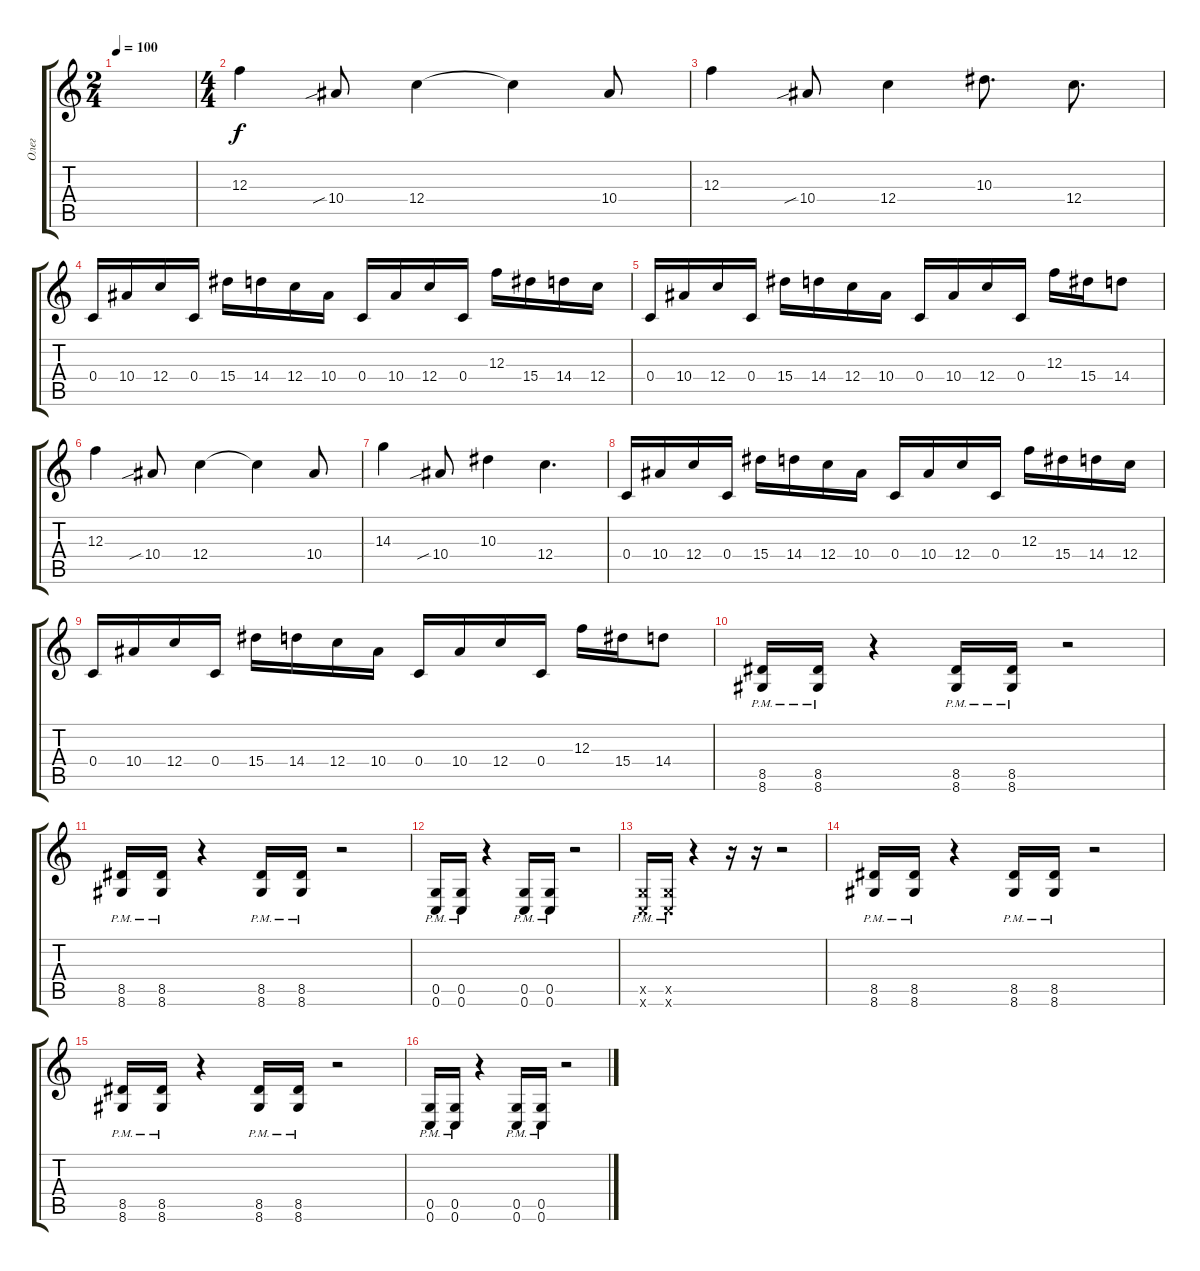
\track ("Олег" "Олег") {instrument distortionguitar}
\staff {score tabs}
\tuning (D4 A3 F3 C3 G2 C2) {hide}
\ts (2 4)
\tempo 100
\clef g2
\ks c
|
\ts (4 4)
12.3.4 10.4{sib}.8 12.4.4 12.4{t}.4 10.4.8 |
12.3.4 10.4{sib}.8 12.4.4 10.3.8{d} 12.4.8{d} |
0.4.16 10.4.16 12.4.16 0.4.16 15.4.16 14.4.16 12.4.16 10.4.16 0.4.16 10.4.16 12.4.16 0.4.16 12.3.16 15.4.16 14.4.16 12.4.16 |
0.4.16 10.4.16 12.4.16 0.4.16 15.4.16 14.4.16 12.4.16 10.4.16 0.4.16 10.4.16 12.4.16 0.4.16 12.3.16 15.4.16 14.4.8 |
12.3.4 10.4{sib}.8 12.4.4 12.4{t}.4 10.4.8 |
14.3.4 10.4{sib}.8 10.3.4 12.4.4{d} |
0.4.16 10.4.16 12.4.16 0.4.16 15.4.16 14.4.16 12.4.16 10.4.16 0.4.16 10.4.16 12.4.16 0.4.16 12.3.16 15.4.16 14.4.16 12.4.16 |
0.4.16 10.4.16 12.4.16 0.4.16 15.4.16 14.4.16 12.4.16 10.4.16 0.4.16 10.4.16 12.4.16 0.4.16 12.3.16 15.4.16 14.4.8 |
(8.5{pm} 8.6{pm}).16 (8.5{pm} 8.6{pm}).16 r.4 (8.5{pm} 8.6{pm}).16 (8.5{pm} 8.6{pm}).16 r.2 |
(8.5{pm} 8.6{pm}).16 (8.5{pm} 8.6{pm}).16 r.4 (8.5{pm} 8.6{pm}).16 (8.5{pm} 8.6{pm}).16 r.2 |
(0.5{pm} 0.6{pm}).16 (0.5{pm} 0.6{pm}).16 r.4 (0.5{pm} 0.6{pm}).16 (0.5{pm} 0.6{pm}).16 r.2 |
(0.5{pm x} 0.6{pm x}).16 (0.5{pm x} 0.6{pm x}).16 r.4 r.16 r.16 r.2 |
(8.5{pm} 8.6{pm}).16 (8.5{pm} 8.6{pm}).16 r.4 (8.5{pm} 8.6{pm}).16 (8.5{pm} 8.6{pm}).16 r.2 |
(8.5{pm} 8.6{pm}).16 (8.5{pm} 8.6{pm}).16 r.4 (8.5{pm} 8.6{pm}).16 (8.5{pm} 8.6{pm}).16 r.2 |
(0.5{pm} 0.6{pm}).16 (0.5{pm} 0.6{pm}).16 r.4 (0.5{pm} 0.6{pm}).16 (0.5{pm} 0.6{pm}).16 r.2
